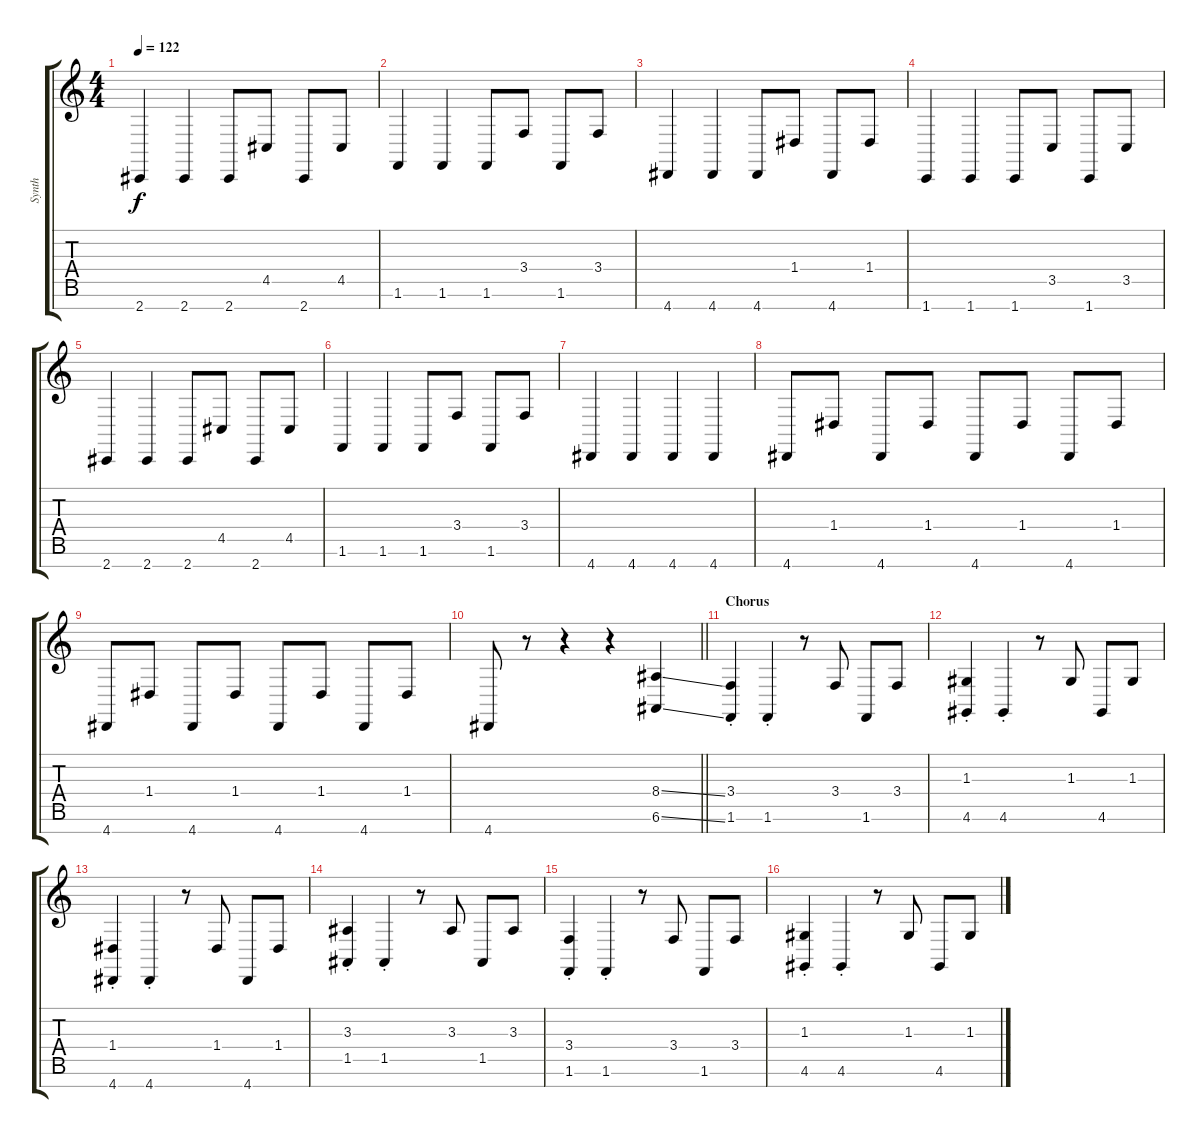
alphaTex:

\track ("Synth" "Synth") {instrument lead2sawtooth}
\staff {score tabs}
\tuning (E4 B3 G3 D3 A2 E2 B1) {hide}
\ts (4 4)
\tempo 122
\clef g2
\ks c
2.7.4{dy f} 2.7.4 2.7.8 4.5.8 2.7.8 4.5.8 |
1.6.4 1.6.4 1.6.8 3.4.8 1.6.8 3.4.8 |
4.7.4 4.7.4 4.7.8 1.4.8 4.7.8 1.4.8 |
1.7.4 1.7.4 1.7.8 3.5.8 1.7.8 3.5.8 |
2.7.4 2.7.4 2.7.8 4.5.8 2.7.8 4.5.8 |
1.6.4 1.6.4 1.6.8 3.4.8 1.6.8 3.4.8 |
4.7.4 4.7.4 4.7.4 4.7.4 |
4.7.8 1.4.8 4.7.8 1.4.8 4.7.8 1.4.8 4.7.8 1.4.8 |
4.7.8 1.4.8 4.7.8 1.4.8 4.7.8 1.4.8 4.7.8 1.4.8 |
\barLineRight lightlight
4.7.8 r.8 r.4 r.4 (8.4{ss} 6.6{ss}).4{volume 12} |
\section ("" "Chorus")
(3.4{st} 1.6{st}).4 1.6{st}.4 r.8 3.4.8 1.6.8 3.4.8 |
(1.3{st} 4.6{st}).4 4.6{st}.4 r.8 1.3.8 4.6.8 1.3.8 |
(1.4{st} 4.7{st}).4 4.7{st}.4 r.8 1.4.8 4.7.8 1.4.8 |
(3.3{st} 1.5{st}).4 1.5{st}.4 r.8 3.3.8 1.5.8 3.3.8 |
(3.4{st} 1.6{st}).4 1.6{st}.4 r.8 3.4.8 1.6.8 3.4.8 |
(1.3{st} 4.6{st}).4 4.6{st}.4 r.8 1.3.8 4.6.8 1.3.8
